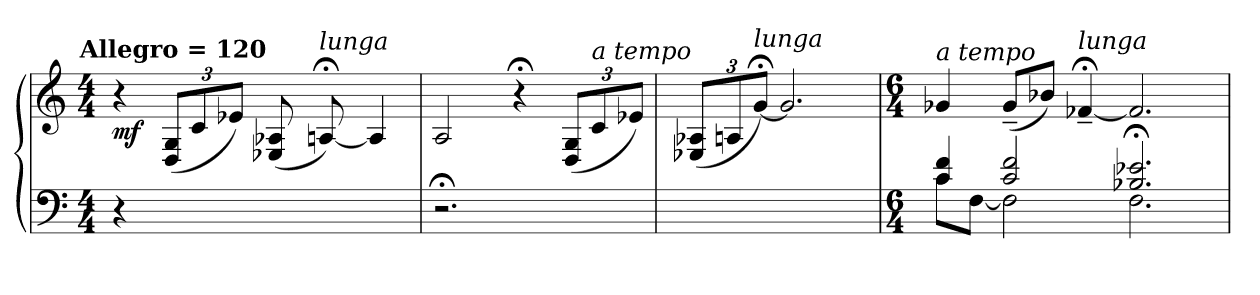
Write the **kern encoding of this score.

**kern	**kern	**dynam
*part1	*part1	*part1
*staff2	*staff1	*staff1/2
*clefF4	*clefG2	*
*k[]	*k[]	*
!!LO:TX:omd:t=Allegro = 120
*M4/4	*M4/4	*
*MM120	*MM120	*
=1	=1	=1
!	!	!LO:DY:b
4r	4r	mf
*	*Xbrackettup	*
2.ryy	(<12D/ 12G/L	.
.	12c/	.
.	12e-X/J)	.
.	(<8E-X/ 8A-X/	.
!	!LO:TX:a:i:t=lunga	!
.	[8An;</)	.
.	4A/]	.
=2	=2	=2
2.r;<	2A/	.
.	4r;<	.
4ryy	(<12D/ 12G/L	.
!	!LO:TX:a:i:t=a tempo	!
.	12c/	.
.	12e-X/J)	.
=3	=3	=3
1ryy	(<12E-X/ 12A-X/L	.
.	12An/	.
!	!LO:TX:a:i:t=lunga	!
.	[12g;</J)	.
.	2.g/]	.
=4	=4	=4
*M6/4	*M6/4	*
*^	*	*
!	!	!LO:TX:a:i:t=a tempo	!
4c/ 4f/	8c\L	4g-X/	.
.	[8F\J	.	.
2c/ 2f/	2F\]	(<8g-~/L	.
.	.	8b-X/J)	.
!	!	!LO:TX:a:i:t=lunga	!
.	.	[4f-X;<~/	.
2.B-X;</ 2.e-X;</	2.F\	2.f-/]	.
*v	*v	*	*
=	=	=
*-	*-	*-
